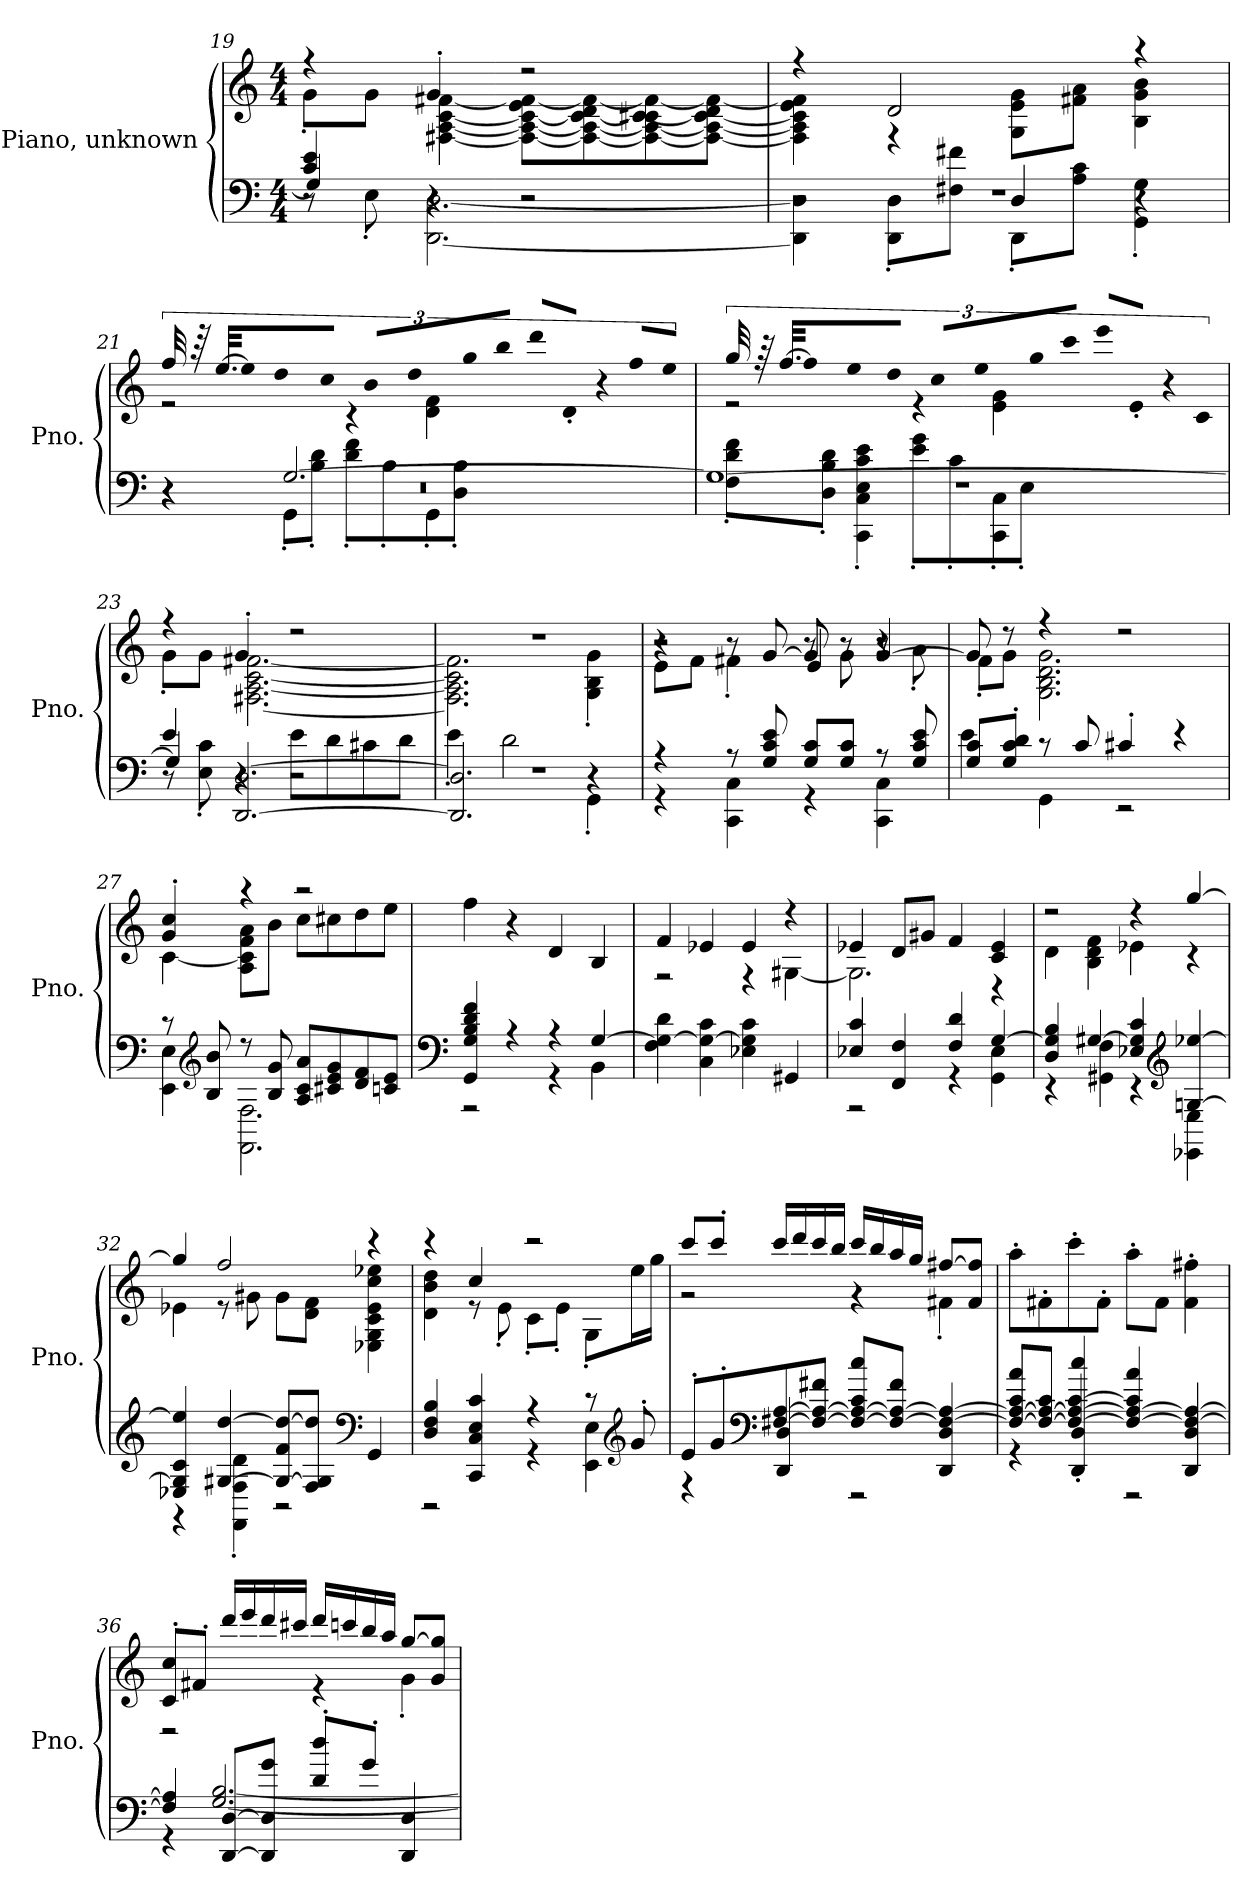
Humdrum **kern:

**kern	**kern
*part1	*part1
*staff2	*staff1
*I"Piano, unknown	*
*I'Pno.	*
*clefF4	*clefG2
*k[]	*k[]
*M4/4	*M4/4
=19	=19
*^	*^
*	*^	*	*
4c/ 4e/	8r	4G/]	4r	8g'\L
.	8E'\	.	.	8g\J
4r	[2.DD\ [2.D\	4r	4g'/	[4F#X\ [4A\ [4c\ [4f#X\
2r	.	2r	2r	8F#\_ 8A\_ 8c\_ 8e\ 8f#\_L
.	.	.	.	8F#\_ 8A\_ 8c\_ 8d\ 8f#\_
.	.	.	.	8F#\_ 8A\_ 8c\_ 8c#X\ 8f#\_
.	.	.	.	8F#\_ 8A\_ 8c\_ 8d\ 8f#\_J
=20	=20	=20	=20	=20
1r	4DD\] 4D\]	2r	4r	4F#\] 4A\] 4c\] 4e\ 4f#\]
.	8DD\' 8D\'L	.	2d/	4r
.	8F#X\ 8f#X\J	.	.	.
.	8DD'\L	4D/	.	8G\ 8e\ 8g\L
.	8A\ 8c\J	.	.	8f#X\ 8a\J
.	4GG\' 4G\'	4r	4r	4B\ 4g\ 4b\
!!LO:PB:g=z	!!
=21	=21	=21	=21	=21
1r	4r	4r	48ff/	2r
.	.	.	96r	.
.	.	.	[48.ee/KLL	.
.	.	.	16ee/]	.
.	.	.	16dd/	.
.	.	.	16cc/JJ	.
.	8GG'\L	[2.G/	16b/LL	.
.	.	.	16dd/	.
.	8B\' 8d\'J	.	16gg/	.
.	.	.	16bb/JJ	.
.	8d\' 8f\'L	.	8ddd/L	4r
.	8B'\	.	8d'/J	.
.	8GG'\	.	8r	4d\ 4f\
.	8D\' 8B\'J	.	16ff/LL	.
.	.	.	16ee/JJ	.
=22	=22	=22	=22	=22
1r	8F\' 8d\' 8f\'L	1G_	48gg/	2r
.	.	.	96r	.
.	.	.	[48.ff/KLL	.
.	.	.	16ff/]	.
.	8D\' 8B\' 8d\'J	.	16ee/	.
.	.	.	16dd/JJ	.
.	4CC\' 4C\' 4E\' 4c\' 4e\'	.	16cc/LL	.
.	.	.	16ee/	.
.	.	.	16gg/	.
.	.	.	16ccc/JJ	.
.	8e\' 8g\'L	.	8eee/L	4r
.	8c'\	.	8e'/J	.
.	8CC\' 8C\'	.	8r	4e\ 4g\
.	8E'\J	.	8c/	.
=23	=23	=23	=23	=23
4e/	8r	4G/]	4r	8g'\L
.	8E\' 8c\'	.	.	8g\J
4r	4r	[2.DD/ [2.D/	4g'/	[2.F#X\ [2.A\ [2.c\ [2.f#X\
2r	8e\L	.	2r	.
.	8d\	.	.	.
.	8c#X\	.	.	.
.	8d\J	.	.	.
!!LO:LB:g=z	!!
=24	=24	=24	=24	=24
1r	4e'\	2.DD/] 2.D/]	1r	2.F#\] 2.A\] 2.c\] 2.f#\]
.	2d\	.	.	.
.	4GG'\	4r	.	4G\' 4B\' 4g\'
*	*v	*v	*	*
=25	=25	=25	=25
*	*	*	*^
4r	4r	4r	8e\L	2r
.	.	.	8f\J	.
8r	4CC\ 4C\	8r	4f#X'\	.
8G/ 8c/ 8e/	.	[8g/	.	.
8G/ 8c/L	4r	8g/]	8r	4e/
8G/ 8c/J	.	8r	8g\	.
8r	4CC\ 4C\	[4g/	8r	4r
8G/ 8c/ 8e/	.	.	8a'\	.
*	*	*	*v	*v
=26	=26	=26	=26
8G/ 8c/L	4e\	8g/]	8f'\L
8G/' 8c/' 8d/'J	.	8r	8g\J
8r	4GG\	4r	2.G\ 2.B\ 2.d\ 2.g\
8c/	.	.	.
4c#X'/	2r	2r	.
4r	.	.	.
=27	=27	=27	=27
8r	4EE\ 4E\	4g/' 4cc/'	[4c\
*clefG2	*	*	*
8B/ 8b/	.	.	.
8r	2.FF\ 2.F\	4r	8A\ 8c\] 8f\ 8a\L
8B/ 8g/	.	.	8b\J
8A/ 8c/ 8a/L	.	2r	8cc\L
8c#X/ 8e/ 8g/	.	.	8cc#X\
8d/ 8f/	.	.	8dd\
8cn/ 8e/J	.	.	8ee\J
*	*	*v	*v
!!LO:LB:g=z
=28	=28	=28
*clefF4	*	*
4GG/ 4G/ 4B/ 4d/ 4f/	2r	4ff\
4r	.	4r
4r	4r	4d/
[4G/	4BB\	4B/
*v	*v	*
=29	=29
*	*^
4F\ 4G\_ 4d\	4f/	2r
4C\ 4G\_ 4c\	4e-X/	.
4E-X\ 4G\] 4c\	4e-/	4r
4GG#X/	4r	[4G#X\
=30	=30	=30
*^	*	*
4E-X/ 4c/	2r	4e-X/	2.G#\]
4FF/ 4F/	.	8d/L	.
.	.	8g#X/J	.
4F/ 4d/	4r	4f/	.
[4G/	4GG\ 4E-\	4c/ 4e-/	4r
=31	=31	=31	=31
4D/ 4G/] 4B/	4r	2r	4d\
[4G#X/	4GG#X\ 4F\	.	4B\ 4d\ 4f\
4E-X/ 4G#/] 4c/	4r	4r	4e-X\
*clefG2	*	*	*
[4Gn/ [4ee-X/	4EE-X\ 4E-\	[4gg/	4r
=32	=32	=32	=32
4E-X/ 4G/] 4c/ 4ee-/]	4r	4gg/]	4e-X\
[4G#X/ [4dd/	4FF\' 4F\' 4d\'	2ff/	8r
.	.	.	8g#X\
8G#/_ 8f/ 8dd/_L	2r	.	8g#\L
8F/ 8G#/] 8dd/]J	.	.	8d\ 8f\J
*clefF4	*	*	*
4GG/	.	4r	4E-X\ 4G\ 4c\ 4e-\ 4cc\ 4ee-X\
!!LO:LB:g=z	!!
=33	=33	=33	=33
4D/ 4F/ 4B/	2r	4r	4d\ 4b\ 4dd\
4CC/ 4C/ 4E/ 4c/	.	4cc/	8r
.	.	.	8e'\
4r	4r	2r	8c'\L
.	.	.	8e'\J
8r	4EE\ 4E\	.	8G'\L
*clefG2	*	*	*
8g'/	.	.	16ee\L
.	.	.	16gg\JJ
=34	=34	=34	=34
8e'/L	4r	8ccc/L	2r
8g'/	.	8ccc'/J	.
*clefF4	*	*	*
[8F#X/ [8A/	4DD/ 4D/	16ccc/LL	.
.	.	16ddd/	.
8F#/_ 8A/_ 8f#X/J	.	16ccc/	.
.	.	16bb/JJ	.
8F#/_ 8A/_ 8c/ 8cc/L	2r	16ccc/LL	4r
.	.	16bb/	.
8F#/_ 8A/_ 8f#/J	.	16aa/	.
.	.	16gg/JJ	.
4DD/ 4D/ 4F#/_ 4A/_	.	[8ff#X/L	4f#X'\
.	.	8f#/ 8ff#/]J	.
*	*	*v	*v
=35	=35	=35
8F#/_ 8A/_ 8c/ 8a/L	4r	8aa'\L
8F#/_ 8A/_ 8c/J	.	8f#X'\
4F#/_ 4A/_ [4c/	4DD/' 4D/' 4cc/'	8ccc'\
.	.	8f#'\J
4F#/_ 4A/_ 4c/] 4a/	2r	8aa'\L
.	.	8f#\J
4DD/ 4D/ 4F#/_ 4A/_	.	4f#\' 4ff#X\'
!!LO:LB:g=z
=36	=36	=36
*	*	*^
4F#/] 4A/]	4r	8c/' 8cc/'L	2r
.	.	8f#X'/J	.
[8DD/ [8D/L	[2.G/ [2.B/	16ddd/LL	.
.	.	16eee/	.
8DD/] 8D/] 8g/J	.	16ddd/	.
.	.	16ccc#X/JJ	.
8d/' 8dd/'L	.	16ddd/LL	4r
.	.	16cccn/	.
8g'/J	.	16bb/	.
.	.	16aa/JJ	.
4DD/ 4D/	.	[8gg/L	4g'\
.	.	8g/ 8gg/]J	.
*v	*v	*	*
*	*v	*v
=	=
*-	*-
